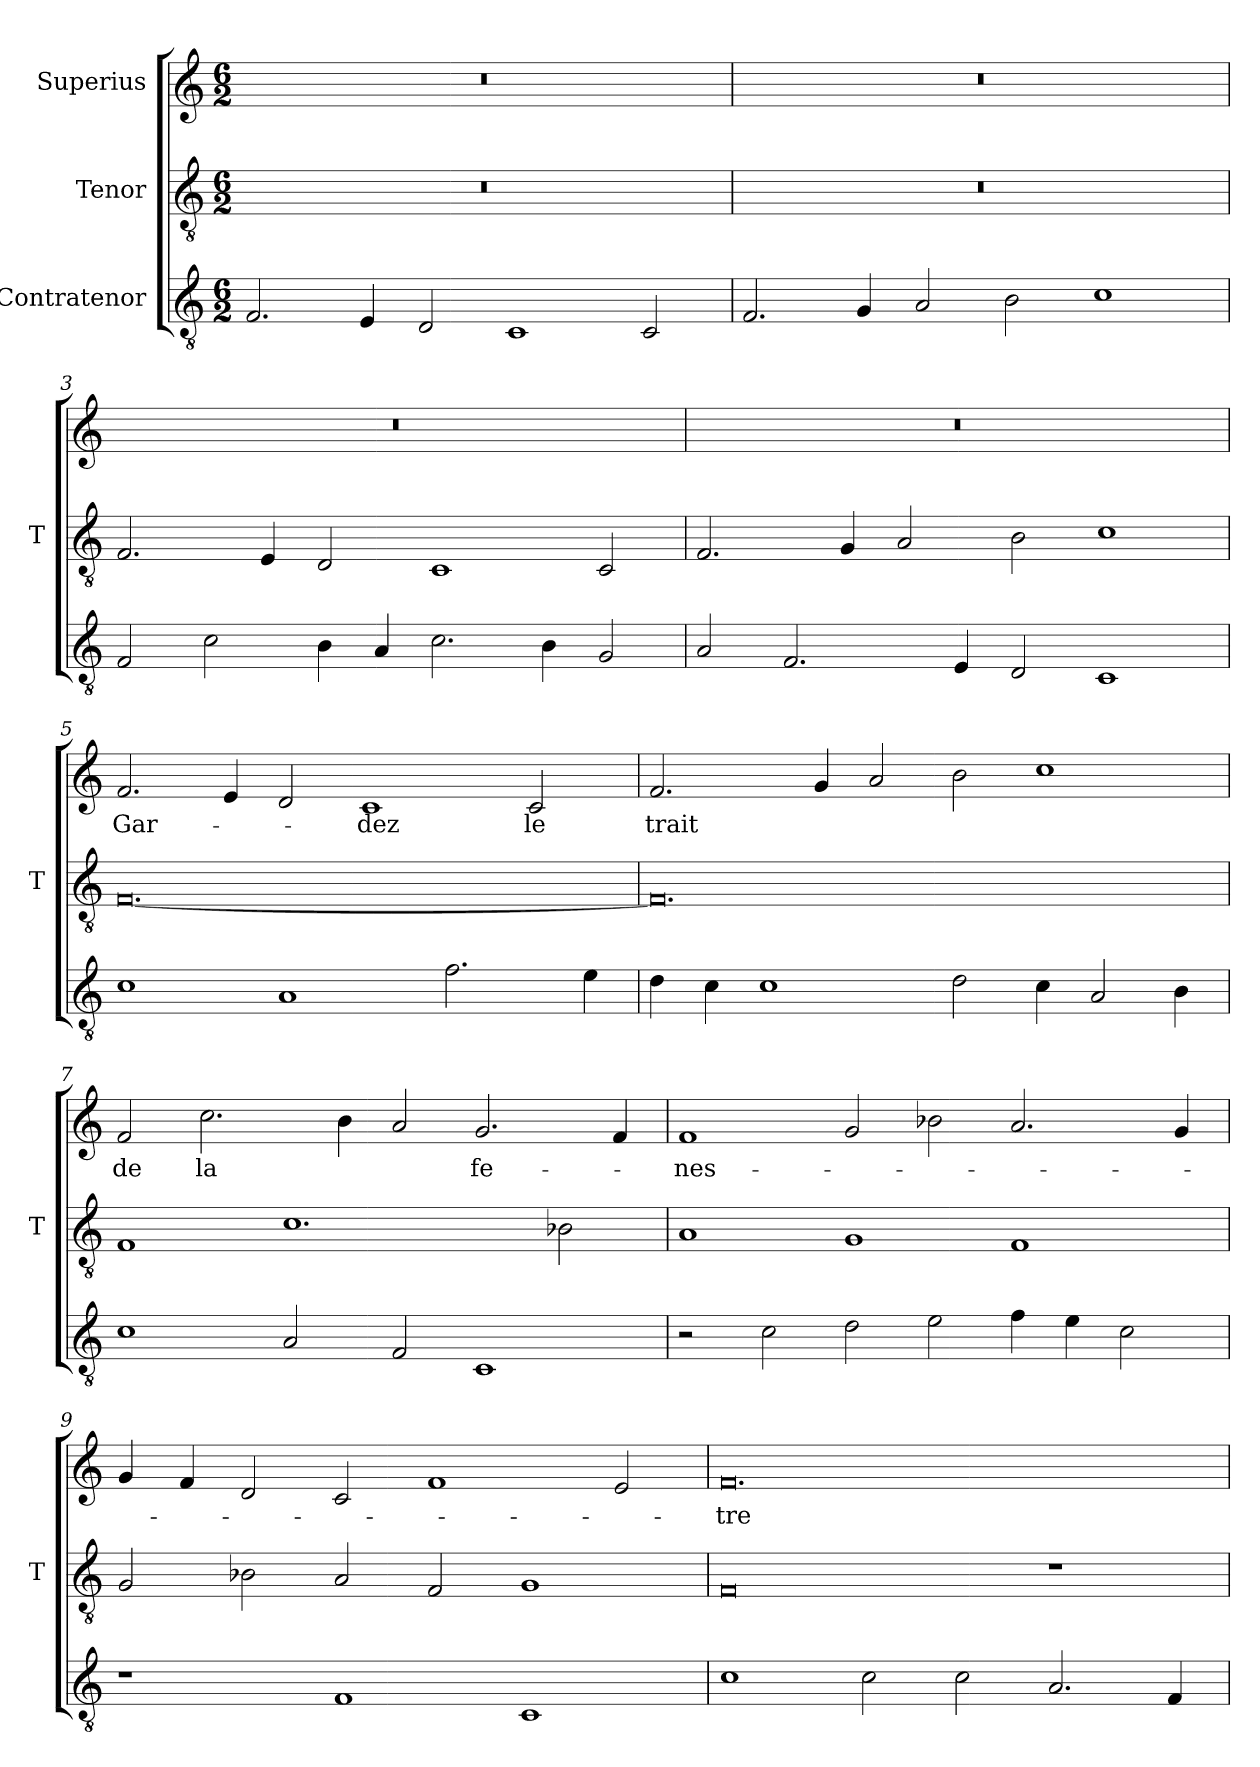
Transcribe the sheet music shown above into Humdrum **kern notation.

**kern	**kern	**kern	**text
*part3	*part2	*part1	*part1
*staff3	*staff2	*staff1	*staff1
*I"Contratenor	*I"Tenor	*I"Superius	*
*	*I'T	*	*
*clefGv2	*clefGv2	*clefG2	*
*M6/2	*M6/2	*M6/2	*
=1	=1	=1	=1
2.F	0.r	0.r	.
4E	.	.	.
2D	.	.	.
1C	.	.	.
2C	.	.	.
=2	=2	=2	=2
2.F	0.r	0.r	.
4G	.	.	.
2A	.	.	.
2B	.	.	.
1c	.	.	.
=3	=3	=3	=3
2F	2.F	0.r	.
2c	.	.	.
.	4E	.	.
4B	2D	.	.
4A	.	.	.
2.c	1C	.	.
4B	.	.	.
2G	2C	.	.
=4	=4	=4	=4
2A	2.F	0.r	.
2.F	.	.	.
.	4G	.	.
.	2A	.	.
4E	.	.	.
2D	2B	.	.
1C	1c	.	.
=5	=5	=5	=5
1c	[0.F	2.f	Gar-
.	.	4e	.
1A	.	2d	.
.	.	1c	-dez
2.f	.	.	.
.	.	2c	-le
4e	.	.	.
=6	=6	=6	=6
4d	0.F]	2.f	-trait
4c	.	.	.
1c	.	.	.
.	.	4g	.
.	.	2a	.
2d	.	2b	.
4c	.	1cc	.
2A	.	.	.
4B	.	.	.
=7	=7	=7	=7
1c	1F	2f	-de
.	.	2.cc	-la
2A	1.c	.	.
.	.	4b	.
2F	.	2a	.
1C	.	2.g	fe-
.	2B-X	.	.
.	.	4f	.
=8	=8	=8	=8
2r	1A	1f	-nes-
2c	.	.	.
2d	1G	2g	.
2e	.	2b-X	.
4f	1F	2.a	.
4e	.	.	.
2c	.	.	.
.	.	4g	.
=9	=9	=9	=9
1r	2G	4g	.
.	.	4f	.
.	2B-X	2d	.
1F	2A	2c	.
.	2F	1f	.
1C	1G	.	.
.	.	2e	.
=10	=10	=10	=10
1c	0F	0.f	-tre
2c	.	.	.
2c	.	.	.
2.A	1r	.	.
4F	.	.	.
=	=	=	=
*-	*-	*-	*-
